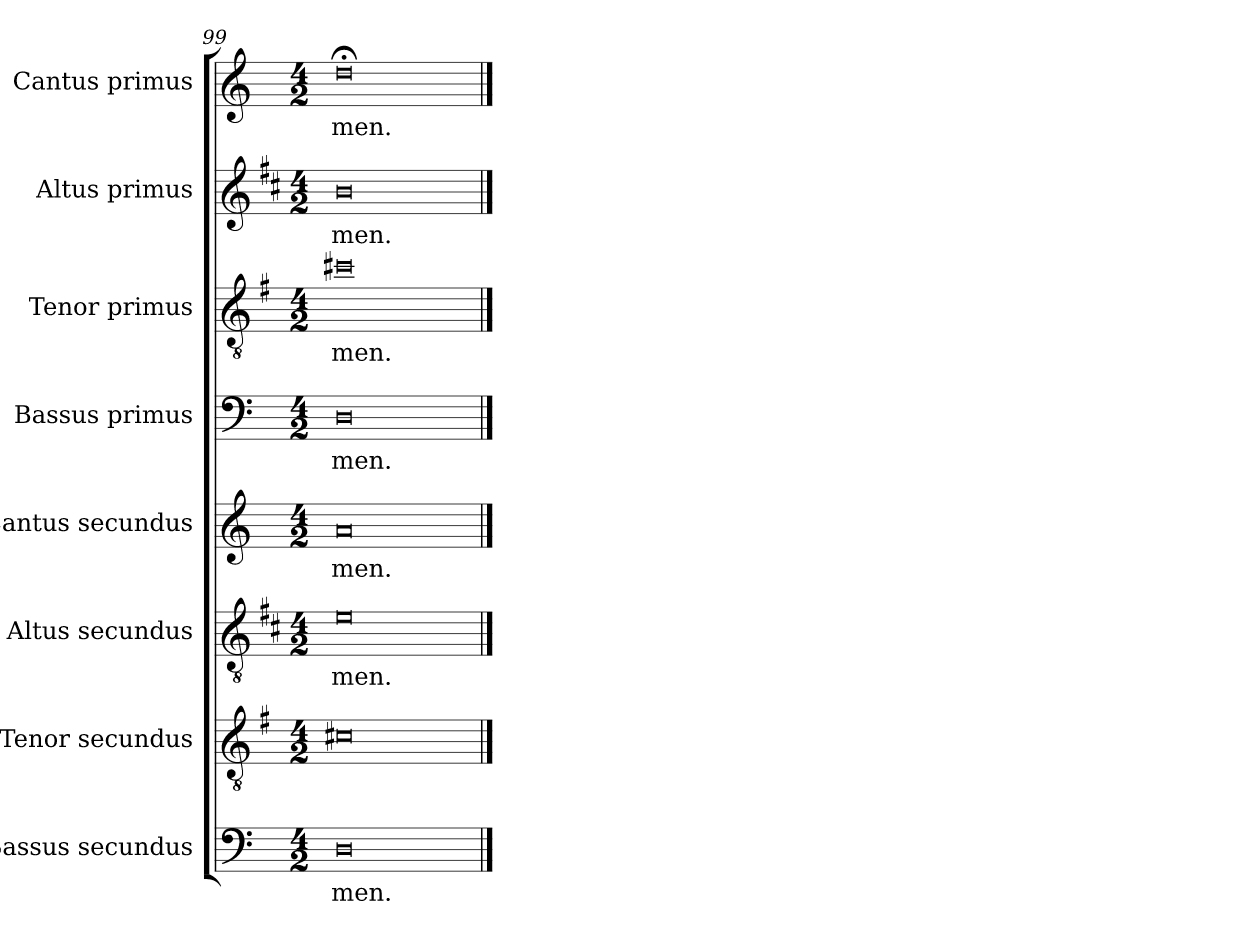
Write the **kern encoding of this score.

**kern	**text	**kern	**text	**kern	**text	**kern	**text	**kern	**text	**kern	**text	**kern	**text	**kern	**text
*part8	*part8	*part7	*part7	*part6	*part6	*part5	*part5	*part4	*part4	*part3	*part3	*part2	*part2	*part1	*part1
*staff8	*staff8	*staff7	*staff7	*staff6	*staff6	*staff5	*staff5	*staff4	*staff4	*staff3	*staff3	*staff2	*staff2	*staff1	*staff1
*I"Bassus secundus	*	*I"Tenor secundus	*	*I"Altus secundus	*	*I"Cantus secundus	*	*I"Bassus primus	*	*I"Tenor primus	*	*I"Altus primus	*	*I"Cantus primus	*
*I'B2	*	*I'T2	*	*I'A2	*	*I'C2	*	*I'B1	*	*I'T1	*	*I'A1	*	*I'C1	*
*clefF4	*	*clefGv2	*	*clefGv2	*	*clefG2	*	*clefF4	*	*clefGv2	*	*clefG2	*	*clefG2	*
*	*	*ITrd4c7	*	*ITrd1c2	*	*	*	*	*	*ITrd4c7	*	*ITrd1c2	*	*	*
*k[]	*	*k[]	*	*k[]	*	*k[]	*	*k[]	*	*k[]	*	*k[]	*	*k[]	*
*C:	*	*C:	*	*C:	*	*C:	*	*C:	*	*C:	*	*C:	*	*C:	*
*M4/2	*	*M4/2	*	*M4/2	*	*M4/2	*	*M4/2	*	*M4/2	*	*M4/2	*	*M4/2	*
=99	=99	=99	=99	=99	=99	=99	=99	=99	=99	=99	=99	=99	=99	=99	=99
!	!LO:LY:b	!	!	!	!LO:LY:b	!	!LO:LY:b	!	!LO:LY:b	!	!LO:LY:b	!	!LO:LY:b	!	!LO:LY:b
0D	-men.	0F#X	.	0d	-men.	0a	-men.	0D	-men.	0f#X	-men.	0a	-men.	0dd;<	-men.
==	==	==	==	==	==	==	==	==	==	==	==	==	==	==	==
*-	*-	*-	*-	*-	*-	*-	*-	*-	*-	*-	*-	*-	*-	*-	*-
